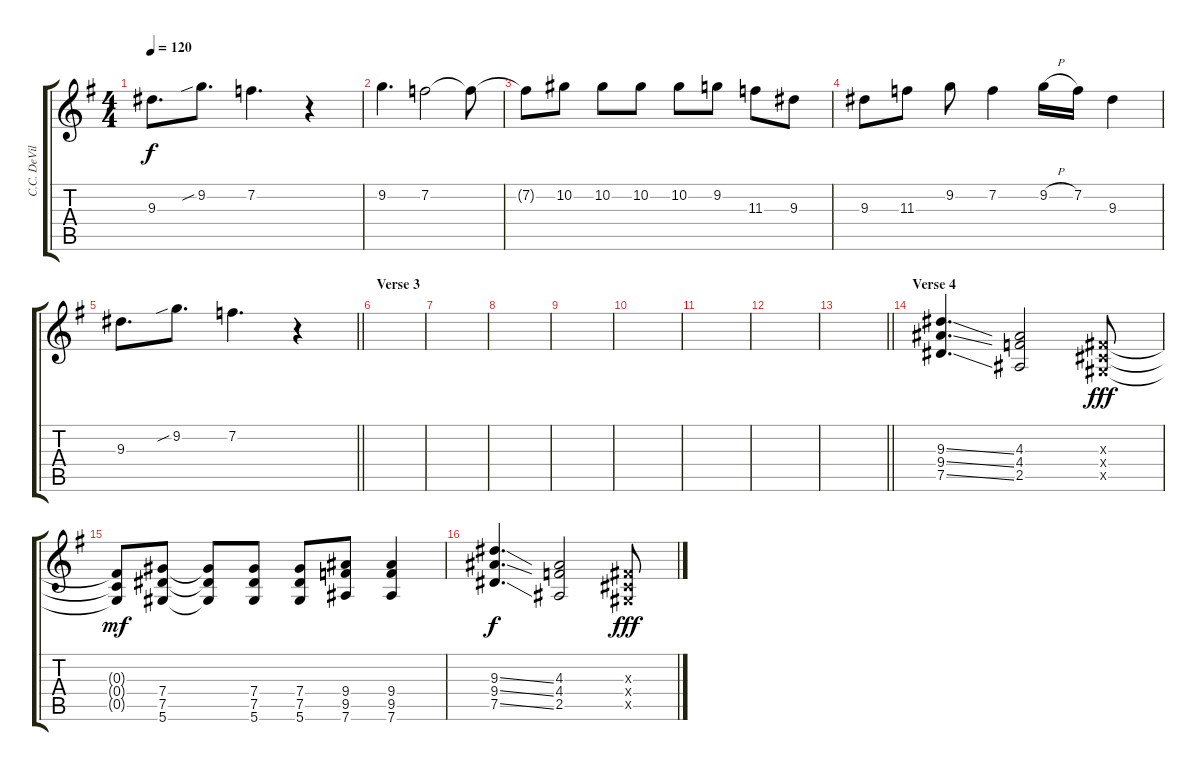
\track ("C.C. DeVille: Lead Guitar" "C.C. DeVil") {instrument overdrivenguitar}
\staff {score tabs}
\tuning (Eb4 Bb3 Gb3 Db3 Ab2 Eb2) {hide}
\ts (4 4)
\tempo 120
\clef g2
\ks g
9.3.8{d dy f} 9.2{sib}.8{d} 7.2.4{d} r.4 |
9.2.4{d} 7.2.2 7.2{t}.8 |
7.2{t}.8 10.2.8 10.2.8 10.2.8 10.2.8 9.2.8 11.3.8 9.3.8 |
9.3.8 11.3.8 9.2.8 7.2.4 9.2{h}.16 7.2.16 9.3.4 |
\barLineRight lightlight
9.3.8{d} 9.2{sib}.8{d} 7.2.4{d} r.4 |
\section ("" "Verse 3")
|
|
|
|
|
|
|
\barLineRight lightlight
|
\section ("" "Verse 4")
(9.3{ss} 9.4{ss} 7.5{ss}).4{d} (4.3 4.4 2.5).2 (0.3{x} 0.4{x} 0.5{x}).8{dy fff} |
(0.3{t} 0.4{t} 0.5{t}).8{dy mf} (7.4 7.5 5.6).8 (7.4{t} 7.5{t} 5.6{t}).8 (7.4 7.5 5.6).8 (7.4 7.5 5.6).8 (9.4 9.5 7.6).8 (9.4 9.5 7.6).4 |
(9.3{ss} 9.4{ss} 7.5{ss}).4{d dy f} (4.3 4.4 2.5).2 (0.3{x} 0.4{x} 0.5{x}).8{dy fff}
